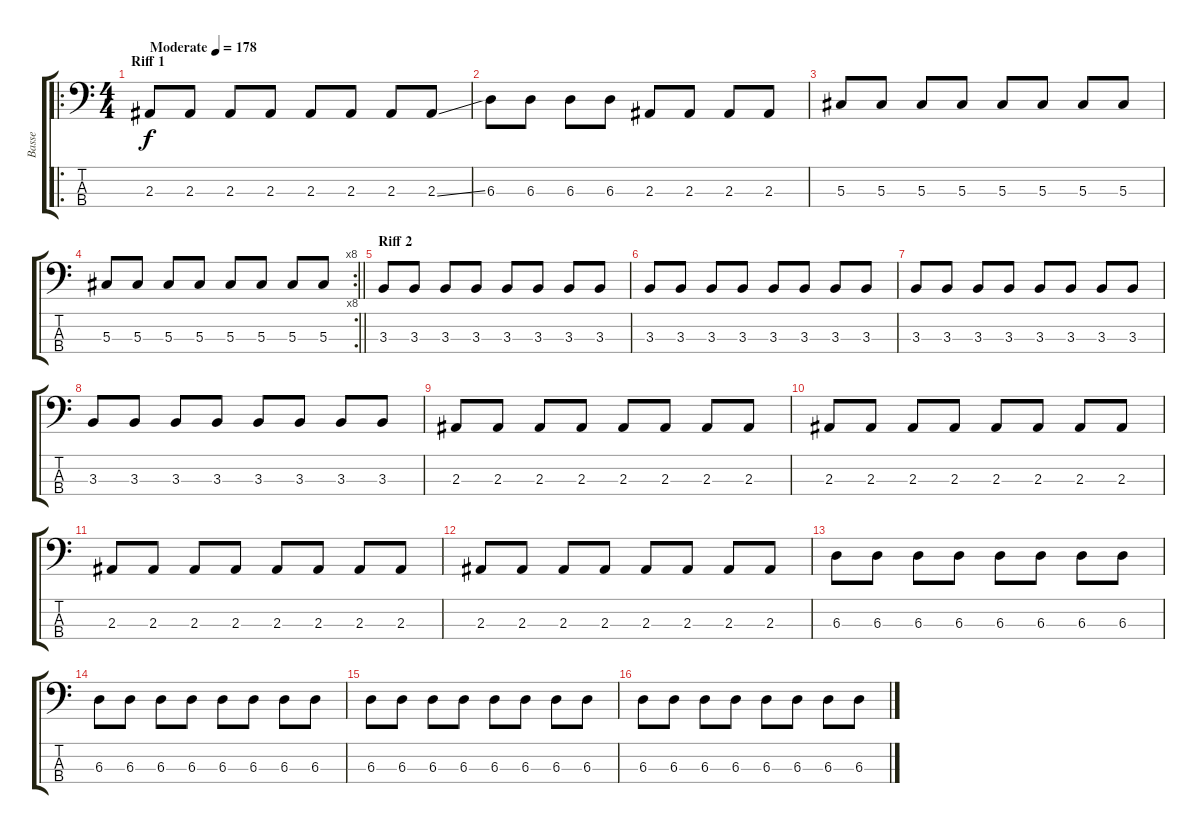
\track ("Basse" "Basse") {instrument electricbassfinger}
\staff {score tabs}
\tuning (Gb2 Db2 Ab1 Eb1) {hide}
\ro
\ts (4 4)
\section ("" "Riff 1")
\tempo (178 "Moderate")
\clef f4
\ks c
2.3.8{dy f instrument electricbassfinger} 2.3.8 2.3.8 2.3.8 2.3.8 2.3.8 2.3.8 2.3{ss}.8 |
6.3.8 6.3.8 6.3.8 6.3.8 2.3.8 2.3.8 2.3.8 2.3.8 |
5.3.8 5.3.8 5.3.8 5.3.8 5.3.8 5.3.8 5.3.8 5.3.8 |
\rc 8
\barLineRight lightlight
5.3.8 5.3.8 5.3.8 5.3.8 5.3.8 5.3.8 5.3.8 5.3.8 |
\section ("" "Riff 2")
3.3.8 3.3.8 3.3.8 3.3.8 3.3.8 3.3.8 3.3.8 3.3.8 |
3.3.8 3.3.8 3.3.8 3.3.8 3.3.8 3.3.8 3.3.8 3.3.8 |
3.3.8 3.3.8 3.3.8 3.3.8 3.3.8 3.3.8 3.3.8 3.3.8 |
3.3.8 3.3.8 3.3.8 3.3.8 3.3.8 3.3.8 3.3.8 3.3.8 |
2.3.8 2.3.8 2.3.8 2.3.8 2.3.8 2.3.8 2.3.8 2.3.8 |
2.3.8 2.3.8 2.3.8 2.3.8 2.3.8 2.3.8 2.3.8 2.3.8 |
2.3.8 2.3.8 2.3.8 2.3.8 2.3.8 2.3.8 2.3.8 2.3.8 |
2.3.8 2.3.8 2.3.8 2.3.8 2.3.8 2.3.8 2.3.8 2.3.8 |
6.3.8 6.3.8 6.3.8 6.3.8 6.3.8 6.3.8 6.3.8 6.3.8 |
6.3.8 6.3.8 6.3.8 6.3.8 6.3.8 6.3.8 6.3.8 6.3.8 |
6.3.8 6.3.8 6.3.8 6.3.8 6.3.8 6.3.8 6.3.8 6.3.8 |
6.3.8 6.3.8 6.3.8 6.3.8 6.3.8 6.3.8 6.3.8 6.3.8
